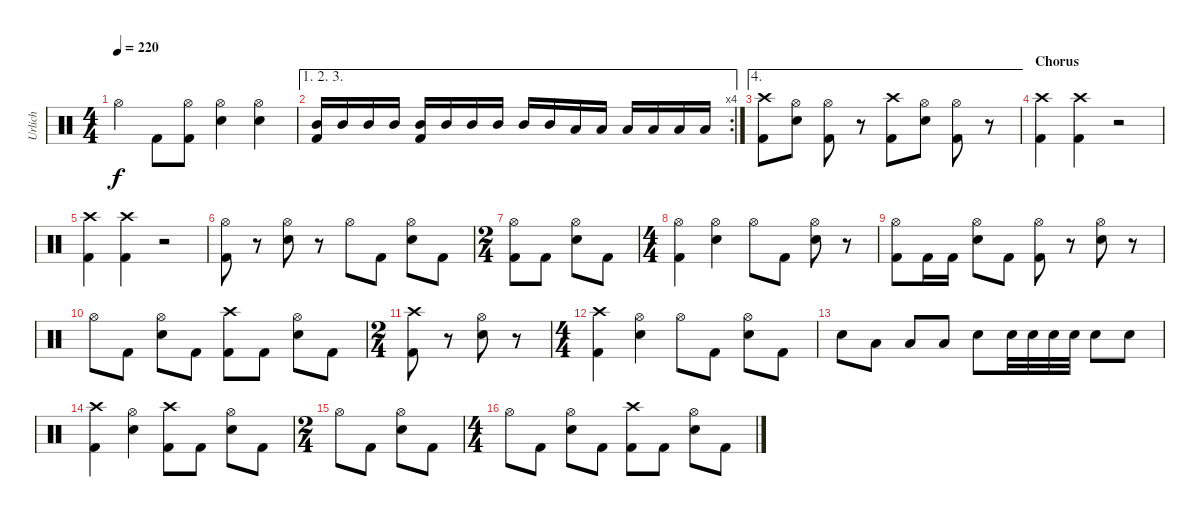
\track ("Urlich" "Urlich") {instrument percussion}
\staff {score}
\articulation defaults
\ts (4 4)
\tempo 220
\clef neutral
\ks c "Hi-Hat (open)".4{dy f} "Kick (hit) 2".8
("Hi-Hat (open)" "Kick (hit) 2").8 ("Hi-Hat (open)" "Snare (hit) 2").4 ("Hi-Hat (open)" "Snare (hit) 2").4 |
\ae (1 2 3)
\rc 4
("Mid Tom (hit)" "Kick (hit) 2").16 "Mid Tom (hit)".16 "Mid Tom (hit)".16 "Mid Tom (hit)".16 ("Mid Tom (hit)" "Kick (hit) 2").16 "Mid Tom (hit)".16 "Mid Tom (hit)".16 "Mid Tom (hit)".16 "Mid Tom (hit)".16 "Mid Tom (hit)".16 "Low Tom (hit)".16 "Low Tom (hit)".16 "Low Tom (hit)".16 "Low Tom (hit)".16 "Low Tom (hit)".16 "Low Tom (hit)".16 |
\ae 4
("Crash high (hit)" "Kick (hit) 2").8 ("Hi-Hat (open)" "Snare (hit) 2").8 ("Hi-Hat (open)" "Kick (hit) 2").8 r.8 ("Crash high (hit)" "Kick (hit) 2").8 ("Hi-Hat (open)" "Snare (hit) 2").8 ("Hi-Hat (open)" "Kick (hit) 2").8 r.8 |
\section ("" "Chorus")
("Crash high (hit)" "Kick (hit) 2").4 ("Crash high (hit)" "Kick (hit) 2").4 r.2 |
("Crash high (hit)" "Kick (hit) 2").4 ("Crash high (hit)" "Kick (hit) 2").4 r.2 |
("Hi-Hat (open)" "Kick (hit) 2").8 r.8 ("Hi-Hat (open)" "Snare (hit) 2").8 r.8 "Hi-Hat (open)".8 "Kick (hit) 2".8 ("Hi-Hat (open)" "Snare (hit) 2").8 "Kick (hit) 2".8 |
\ts (2 4)
("Hi-Hat (open)" "Kick (hit) 2").8 "Kick (hit) 2".8 ("Hi-Hat (open)" "Snare (hit) 2").8 "Kick (hit) 2".8 |
\ts (4 4)
("Hi-Hat (open)" "Kick (hit) 2").4 ("Hi-Hat (open)" "Snare (hit) 2").4 "Hi-Hat (open)".8 "Kick (hit) 2".8 ("Hi-Hat (open)" "Snare (hit) 2").8 r.8 |
("Hi-Hat (open)" "Kick (hit) 2").8 "Kick (hit) 2".16 "Kick (hit) 2".16 ("Hi-Hat (open)" "Snare (hit) 2").8 "Kick (hit) 2".8 ("Hi-Hat (open)" "Kick (hit) 2").8 r.8 ("Hi-Hat (open)" "Snare (hit) 2").8 r.8 |
"Hi-Hat (open)".8 "Kick (hit) 2".8 ("Hi-Hat (open)" "Snare (hit) 2").8 "Kick (hit) 2".8 ("Crash high (hit)" "Kick (hit) 2").8 "Kick (hit) 2".8 ("Hi-Hat (open)" "Snare (hit) 2").8 "Kick (hit) 2".8 |
\ts (2 4)
("Crash high (hit)" "Kick (hit) 2").8 r.8 ("Hi-Hat (open)" "Snare (hit) 2").8 r.8 |
\ts (4 4)
("Crash high (hit)" "Kick (hit) 2").4 ("Hi-Hat (open)" "Snare (hit) 2").4 "Hi-Hat (open)".8 "Kick (hit) 2".8 ("Hi-Hat (open)" "Snare (hit) 2").8 "Kick (hit) 2".8 |
"Snare (hit) 2".8 "Low Tom (hit)".8 "Low Tom (hit)".8 "Low Tom (hit)".8 "Snare (hit) 2".8 "Snare (hit) 2".32 "Snare (hit) 2".32 "Snare (hit) 2".32 "Snare (hit) 2".32 "Snare (hit) 2".8 "Snare (hit) 2".8 |
("Crash high (hit)" "Kick (hit) 2").4 ("Hi-Hat (open)" "Snare (hit) 2").4 ("Crash high (hit)" "Kick (hit) 2").8 "Kick (hit) 2".8 ("Hi-Hat (open)" "Snare (hit) 2").8 "Kick (hit) 2".8 |
\ts (2 4)
"Hi-Hat (open)".8 "Kick (hit) 2".8 ("Hi-Hat (open)" "Snare (hit) 2").8 "Kick (hit) 2".8 |
\ts (4 4)
"Hi-Hat (open)".8 "Kick (hit) 2".8 ("Hi-Hat (open)" "Snare (hit) 2").8 "Kick (hit) 2".8 ("Crash high (hit)" "Kick (hit) 2").8 "Kick (hit) 2".8 ("Hi-Hat (open)" "Snare (hit) 2").8 "Kick (hit) 2".8
